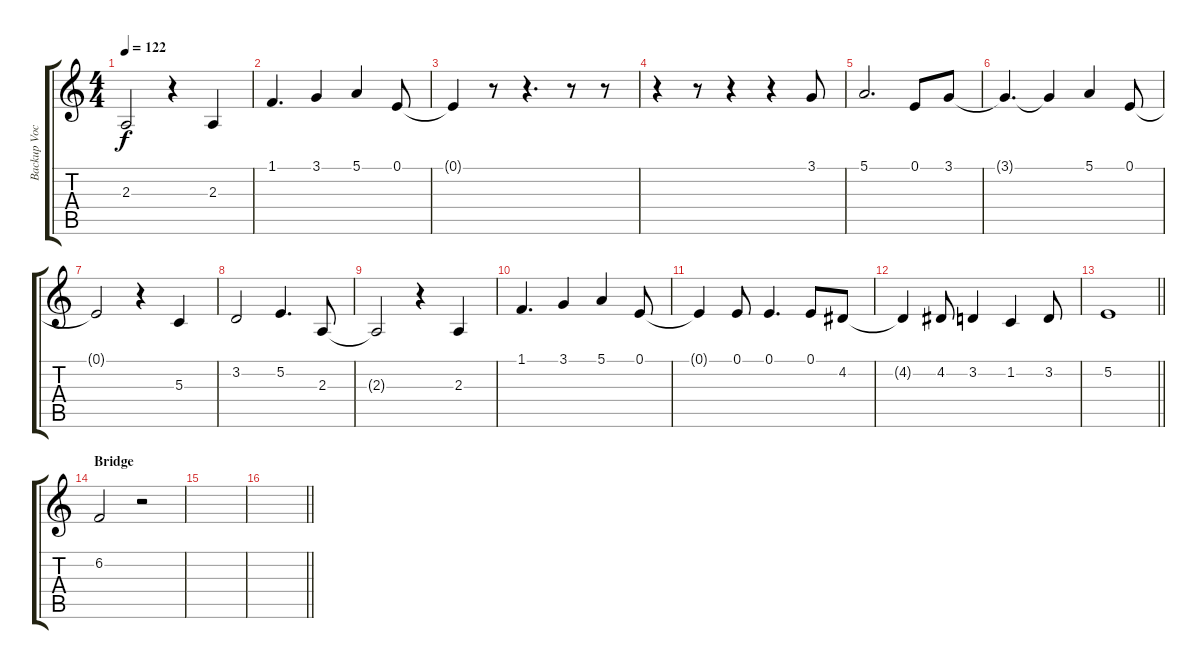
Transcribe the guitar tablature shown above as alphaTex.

\track ("Backup Vocals" "Backup Voc") {instrument cello}
\staff {score tabs}
\tuning (E4 B3 G3 D3 A2 E2) {hide}
\ts (4 4)
\tempo 122
\clef g2
\ks c
2.3{t}.2{dy f} r.4 2.3.4 |
1.1.4{d} 3.1.4 5.1.4 0.1.8 |
0.1{t}.4 r.8 r.4{d} r.8 r.8 |
r.4 r.8 r.4 r.4 3.1.8 |
5.1.2{d} 0.1.8 3.1.8 |
3.1{t}.4{d} 3.1{t}.4 5.1.4 0.1.8 |
0.1{t}.2 r.4 5.3.4 |
3.2.2 5.2.4{d} 2.3.8 |
2.3{t}.2 r.4 2.3.4 |
1.1.4{d} 3.1.4 5.1.4 0.1.8 |
0.1{t}.4 0.1.8 0.1.4{d} 0.1.8 4.2.8 |
4.2{t}.4 4.2.8 3.2.4 1.2.4 3.2.8 |
\barLineRight lightlight
5.2.1 |
\section ("" "Bridge")
6.2.2 r.2 |
|
\barLineRight lightlight
